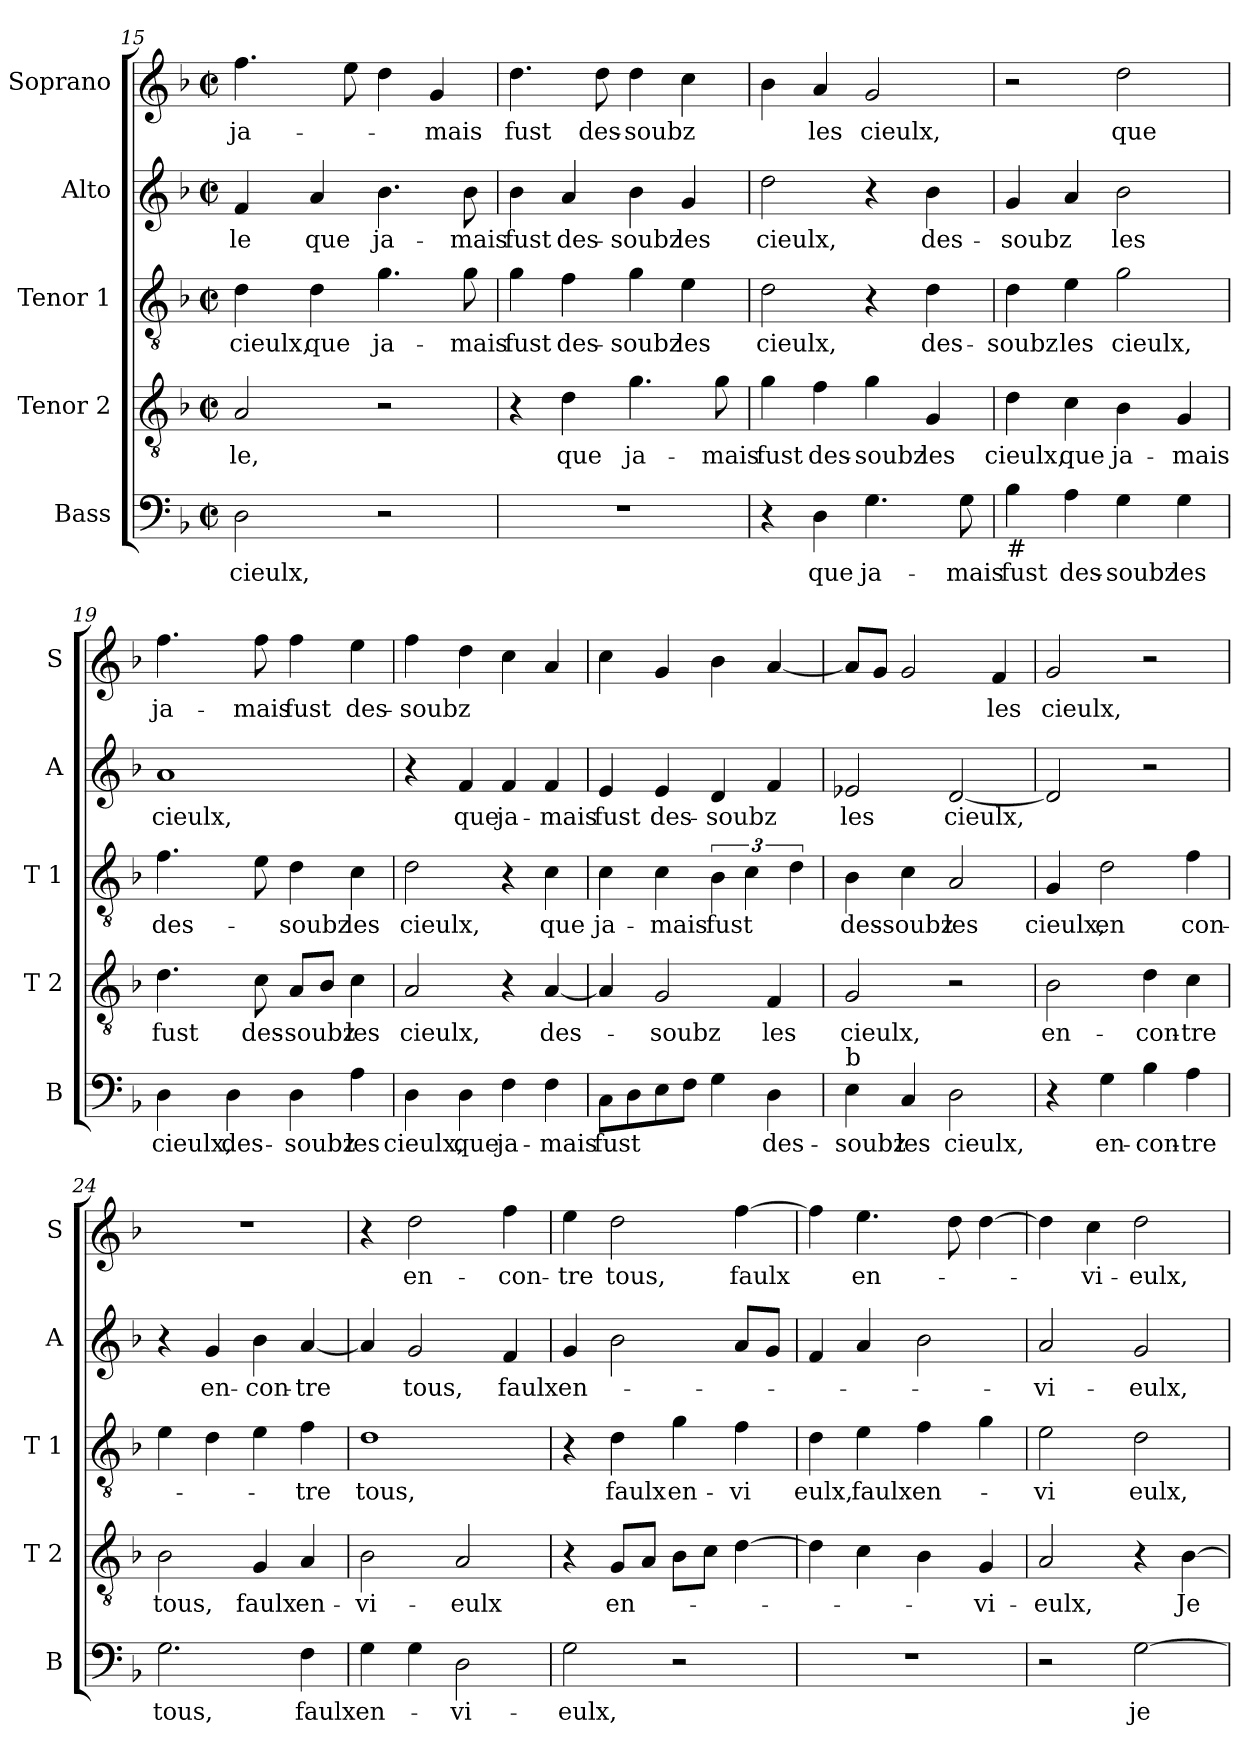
**kern	**text	**kern	**text	**kern	**text	**kern	**text	**kern	**text
*part5	*part5	*part4	*part4	*part3	*part3	*part2	*part2	*part1	*part1
*staff5	*staff5	*staff4	*staff4	*staff3	*staff3	*staff2	*staff2	*staff1	*staff1
*I"Bass	*	*I"Tenor 2	*	*I"Tenor 1	*	*I"Alto	*	*I"Soprano	*
*I'B	*	*I'T 2	*	*I'T 1	*	*I'A	*	*I'S	*
*clefF4	*	*clefGv2	*	*clefGv2	*	*clefG2	*	*clefG2	*
*k[b-]	*	*k[b-]	*	*k[b-]	*	*k[b-]	*	*k[b-]	*
*F:	*	*F:	*	*F:	*	*F:	*	*F:	*
*M2/2	*	*M2/2	*	*M2/2	*	*M2/2	*	*M2/2	*
*met(c|)	*	*met(c|)	*	*met(c|)	*	*met(c|)	*	*met(c|)	*
=15	=15	=15	=15	=15	=15	=15	=15	=15	=15
2D\	cieulx,	2A/	-le,	4d\	cieulx,	4f/	-le	4.ff\	ja-
.	.	.	.	4d\	que	4a/	que	.	.
.	.	.	.	.	.	.	.	8ee\	.
2r	.	2r	.	4.g\	ja-	4.b-\	ja-	4dd\	.
.	.	.	.	.	.	.	.	4g/	-mais
.	.	.	.	8g\	-mais	8b-\	-mais	.	.
!!LO:LB:g=z
=16	=16	=16	=16	=16	=16	=16	=16	=16	=16
1r	.	4r	.	4g\	fust	4b-\	fust	4.dd\	fust
.	.	4d\	que	4f\	des-	4a/	des-	.	.
.	.	.	.	.	.	.	.	8dd\	des-
.	.	4.g\	ja-	4g\	-soubz	4b-\	-soubz	4dd\	-soubz
.	.	.	.	4e\	les	4g/	les	4cc\	.
.	.	8g\	-mais	.	.	.	.	.	.
=17	=17	=17	=17	=17	=17	=17	=17	=17	=17
4r	.	4g\	fust	2d\	cieulx,	2dd\	cieulx,	4b-\	.
4D\	que	4f\	des-	.	.	.	.	4a/	les
4.G\	ja-	4g\	-soubz	4r	.	4r	.	2g/	cieulx,
.	.	4G/	les	4d\	des-	4b-\	des-	.	.
8G\	-mais	.	.	.	.	.	.	.	.
=18	=18	=18	=18	=18	=18	=18	=18	=18	=18
!LO:TX:b:t=#	!	!	!	!	!	!	!	!	!
4B-\	fust	4d\	cieulx,	4d\	-soubz	4g/	-soubz	2r	.
4A\	des-	4c\	que	4e\	les	4a/	.	.	.
4G\	-soubz	4B-\	ja-	2g\	cieulx,	2b-\	les	2dd\	que
4G\	les	4G/	-mais	.	.	.	.	.	.
=19	=19	=19	=19	=19	=19	=19	=19	=19	=19
4D\	cieulx,	4.d\	fust	4.f\	des-	1a	cieulx,	4.ff\	ja-
4D\	des-	.	.	.	.	.	.	.	.
.	.	8c\	des-	8e\	.	.	.	8ff\	-mais
4D\	-soubz	8A/L	-soubz	4d\	-soubz	.	.	4ff\	fust
.	.	8B-/J	.	.	.	.	.	.	.
4A\	les	4c\	les	4c\	les	.	.	4ee\	des-
=20	=20	=20	=20	=20	=20	=20	=20	=20	=20
4D\	cieulx,	2A/	cieulx,	2d\	cieulx,	4r	.	4ff\	-soubz
4D\	que	.	.	.	.	4f/	que	4dd\	.
4F\	ja-	4r	.	4r	.	4f/	ja-	4cc\	.
4F\	-mais	[4A/	des-	4c\	que	4f/	-mais	4a/	.
!!LO:LB:g=z
=21	=21	=21	=21	=21	=21	=21	=21	=21	=21
8C\L	fust	4A/]	.	4c\	ja-	4e/	fust	4cc\	.
8D\	.	.	.	.	.	.	.	.	.
8E\	.	2G/	-soubz	4c\	-mais	4e/	des-	4g/	.
8F\J	.	.	.	.	.	.	.	.	.
4G\	.	.	.	6B-\	fust	4d/	-soubz	4b-\	.
.	.	.	.	6c\	.	.	.	.	.
4D\	des-	4F/	les	.	.	4f/	.	[4a/	.
.	.	.	.	6d\	.	.	.	.	.
=22	=22	=22	=22	=22	=22	=22	=22	=22	=22
!LO:TX:a:t=b	!	!	!	!	!	!	!	!	!
4E\	-soubz	2G/	cieulx,	4B-\	des-	2e-X/	les	8a/L]	.
.	.	.	.	.	.	.	.	8g/J	.
4C/	les	.	.	4c\	-soubz	.	.	2g/	.
2D\	cieulx,	2r	.	2A/	les	[2d/	cieulx,	.	.
.	.	.	.	.	.	.	.	4f/	les
=23	=23	=23	=23	=23	=23	=23	=23	=23	=23
4r	.	2B-\	en-	4G/	cieulx,	2d/]	.	2g/	cieulx,
4G\	en-	.	.	2d\	en	.	.	.	.
4B-\	-con-	4d\	-con-	.	.	2r	.	2r	.
4A\	-tre	4c\	-tre	4f\	con-	.	.	.	.
=24	=24	=24	=24	=24	=24	=24	=24	=24	=24
2.G\	tous,	2B-\	tous,	4e\	.	4r	.	1r	.
.	.	.	.	4d\	.	4g/	en-	.	.
.	.	4G/	faulx	4e\	.	4b-\	-con-	.	.
4F\	faulx	4A/	en-	4f\	-tre	[4a/	-tre	.	.
=25	=25	=25	=25	=25	=25	=25	=25	=25	=25
4G\	en-	2B-\	-vi-	1d	tous,	4a/]	.	4r	.
4G\	.	.	.	.	.	2g/	tous,	2dd\	en-
2D\	-vi-	2A/	-eulx	.	.	.	.	.	.
.	.	.	.	.	.	4f/	faulx	4ff\	-con-
!!LO:PB:g=z
=26	=26	=26	=26	=26	=26	=26	=26	=26	=26
2G\	-eulx,	4r	.	4r	.	4g/	en-	4ee\	-tre
.	.	8G/L	en-	4d\	faulx	2b-\	.	2dd\	tous,
.	.	8A/J	.	.	.	.	.	.	.
2r	.	8B-\L	.	4g\	en-	.	.	.	.
.	.	8c\J	.	.	.	.	.	.	.
.	.	[4d\	.	4f\	-vi	8a/L	.	[4ff\	faulx
.	.	.	.	.	.	8g/J	.	.	.
=27	=27	=27	=27	=27	=27	=27	=27	=27	=27
1r	.	4d\]	.	4d\	eulx,	4f/	.	4ff\]	.
.	.	4c\	.	4e\	faulx	4a/	.	4.ee\	en-
.	.	4B-\	.	4f\	en-	2b-\	.	.	.
.	.	.	.	.	.	.	.	8dd\	.
.	.	4G/	-vi-	4g\	.	.	.	[4dd\	.
=28	=28	=28	=28	=28	=28	=28	=28	=28	=28
2r	.	2A/	-eulx,	2e\	-vi	2a/	-vi-	4dd\]	.
.	.	.	.	.	.	.	.	4cc\	-vi-
[2G\	je	4r	.	2d\	eulx,	2g/	-eulx,	2dd\	-eulx,
.	.	[4B-\	Je	.	.	.	.	.	.
=	=	=	=	=	=	=	=	=	=
*-	*-	*-	*-	*-	*-	*-	*-	*-	*-
